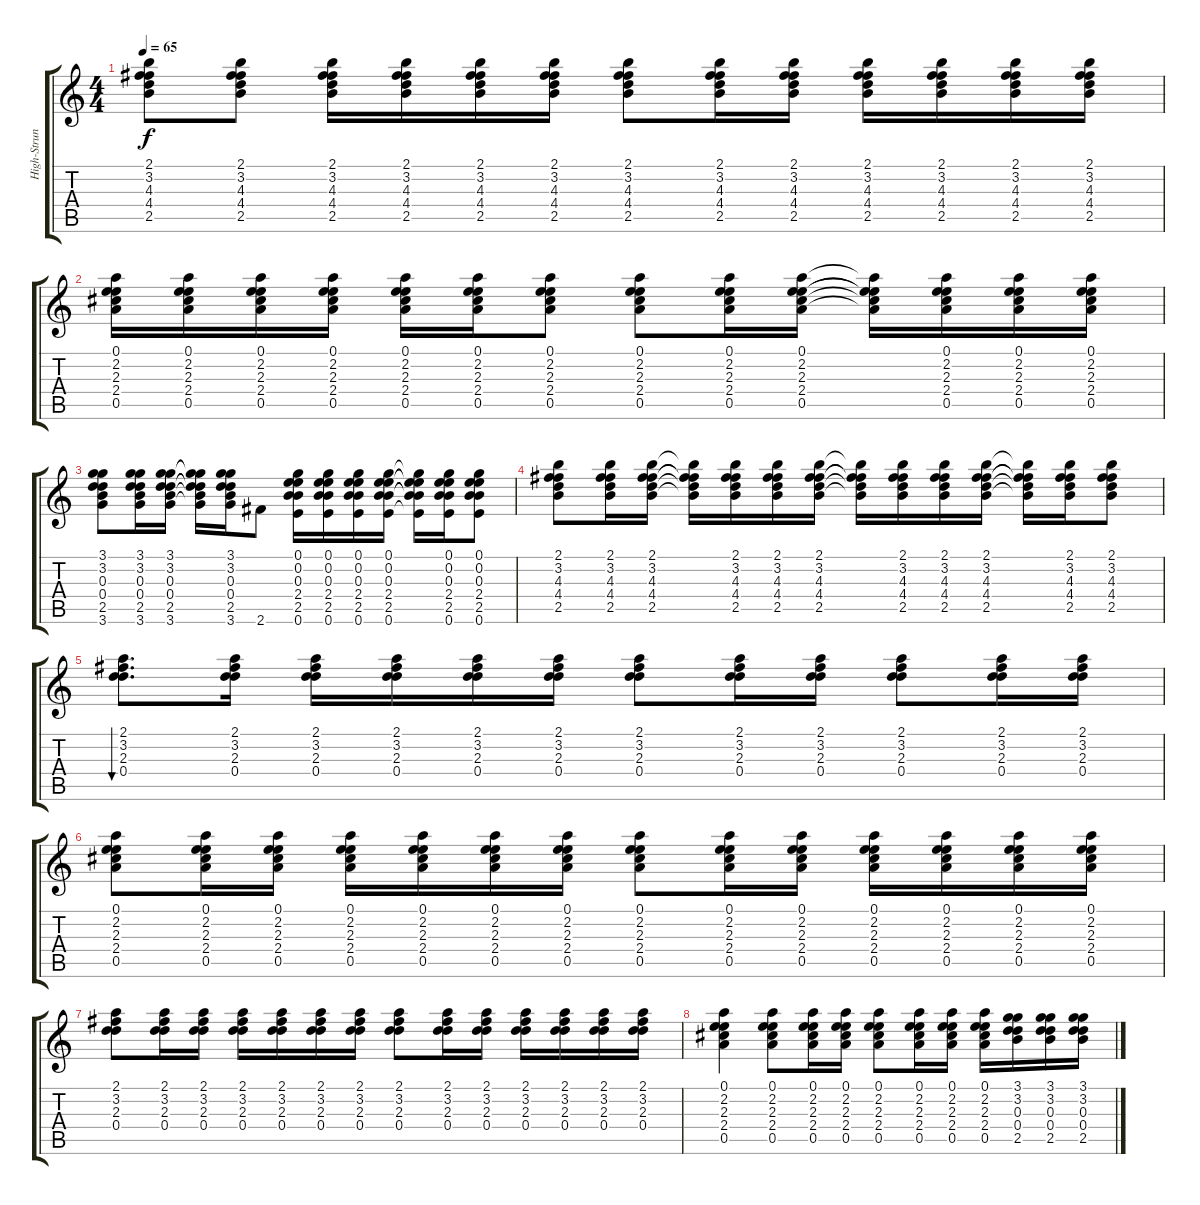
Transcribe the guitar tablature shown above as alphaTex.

\track ("High-Strung Acoustic" "High-Strun") {instrument acousticguitarsteel}
\staff {score tabs}
\tuning (E4 B3 G4 D4 A3 E3) {hide}
\ts (4 4)
\tempo 65
\clef g2
\ks c
(2.1 3.2 4.3 4.4 2.5).8{dy f} (2.1 3.2 4.3 4.4 2.5).8 (2.1 3.2 4.3 4.4 2.5).16 (2.1 3.2 4.3 4.4 2.5).16 (2.1 3.2 4.3 4.4 2.5).16 (2.1 3.2 4.3 4.4 2.5).16 (2.1 3.2 4.3 4.4 2.5).8 (2.1 3.2 4.3 4.4 2.5).16 (2.1 3.2 4.3 4.4 2.5).16 (2.1 3.2 4.3 4.4 2.5).16 (2.1 3.2 4.3 4.4 2.5).16 (2.1 3.2 4.3 4.4 2.5).16 (2.1 3.2 4.3 4.4 2.5).16 |
(0.1 2.2 2.3 2.4 0.5).16 (0.1 2.2 2.3 2.4 0.5).16 (0.1 2.2 2.3 2.4 0.5).16 (0.1 2.2 2.3 2.4 0.5).16 (0.1 2.2 2.3 2.4 0.5).16 (0.1 2.2 2.3 2.4 0.5).16 (0.1 2.2 2.3 2.4 0.5).8 (0.1 2.2 2.3 2.4 0.5).8 (0.1 2.2 2.3 2.4 0.5).16 (0.1 2.2 2.3 2.4 0.5).16 (0.1{t} 2.2{t} 2.3{t} 2.4{t} 0.5{t}).16 (0.1 2.2 2.3 2.4 0.5).16 (0.1 2.2 2.3 2.4 0.5).16 (0.1 2.2 2.3 2.4 0.5).16 |
(3.1 3.2 0.3 0.4 2.5 3.6).8 (3.1 3.2 0.3 0.4 2.5 3.6).16 (3.1 3.2 0.3 0.4 2.5 3.6).16 (3.1{t} 3.2{t} 0.3{t} 0.4{t} 2.5{t} 3.6{t}).16 (3.1 3.2 0.3 0.4 2.5 3.6).16 2.6.8 (0.1 0.2 0.3 2.4 2.5 0.6).16 (0.1 0.2 0.3 2.4 2.5 0.6).16 (0.1 0.2 0.3 2.4 2.5 0.6).16 (0.1 0.2 0.3 2.4 2.5 0.6).16 (0.1{t} 0.2{t} 0.3{t} 2.4{t} 2.5{t} 0.6{t}).16 (0.1 0.2 0.3 2.4 2.5 0.6).16 (0.1 0.2 0.3 2.4 2.5 0.6).8 |
(2.1 3.2 4.3 4.4 2.5).8 (2.1 3.2 4.3 4.4 2.5).16 (2.1 3.2 4.3 4.4 2.5).16 (2.1{t} 3.2{t} 4.3{t} 4.4{t} 2.5{t}).16 (2.1 3.2 4.3 4.4 2.5).16 (2.1 3.2 4.3 4.4 2.5).16 (2.1 3.2 4.3 4.4 2.5).16 (2.1{t} 3.2{t} 4.3{t} 4.4{t} 2.5{t}).16 (2.1 3.2 4.3 4.4 2.5).16 (2.1 3.2 4.3 4.4 2.5).16 (2.1 3.2 4.3 4.4 2.5).16 (2.1{t} 3.2{t} 4.3{t} 4.4{t} 2.5{t}).16 (2.1 3.2 4.3 4.4 2.5).16 (2.1 3.2 4.3 4.4 2.5).8 |
(2.1 3.2 2.3 0.4).8{d bu 60 volume 10} (2.1 3.2 2.3 0.4).16 (2.1 3.2 2.3 0.4).16 (2.1 3.2 2.3 0.4).16 (2.1 3.2 2.3 0.4).16 (2.1 3.2 2.3 0.4).16 (2.1 3.2 2.3 0.4).8 (2.1 3.2 2.3 0.4).16 (2.1 3.2 2.3 0.4).16 (2.1 3.2 2.3 0.4).8 (2.1 3.2 2.3 0.4).16 (2.1 3.2 2.3 0.4).16 |
(0.1 2.2 2.3 2.4 0.5).8 (0.1 2.2 2.3 2.4 0.5).16 (0.1 2.2 2.3 2.4 0.5).16 (0.1 2.2 2.3 2.4 0.5).16 (0.1 2.2 2.3 2.4 0.5).16 (0.1 2.2 2.3 2.4 0.5).16 (0.1 2.2 2.3 2.4 0.5).16 (0.1 2.2 2.3 2.4 0.5).8 (0.1 2.2 2.3 2.4 0.5).16 (0.1 2.2 2.3 2.4 0.5).16 (0.1 2.2 2.3 2.4 0.5).16 (0.1 2.2 2.3 2.4 0.5).16 (0.1 2.2 2.3 2.4 0.5).16 (0.1 2.2 2.3 2.4 0.5).16 |
(2.1 3.2 2.3 0.4).8 (2.1 3.2 2.3 0.4).16 (2.1 3.2 2.3 0.4).16 (2.1 3.2 2.3 0.4).16 (2.1 3.2 2.3 0.4).16 (2.1 3.2 2.3 0.4).16 (2.1 3.2 2.3 0.4).16 (2.1 3.2 2.3 0.4).8 (2.1 3.2 2.3 0.4).16 (2.1 3.2 2.3 0.4).16 (2.1 3.2 2.3 0.4).16 (2.1 3.2 2.3 0.4).16 (2.1 3.2 2.3 0.4).16 (2.1 3.2 2.3 0.4).16 |
(0.1 2.2 2.3 2.4 0.5).4 (0.1 2.2 2.3 2.4 0.5).8 (0.1 2.2 2.3 2.4 0.5).16 (0.1 2.2 2.3 2.4 0.5).16 (0.1 2.2 2.3 2.4 0.5).8 (0.1 2.2 2.3 2.4 0.5).16 (0.1 2.2 2.3 2.4 0.5).16 (0.1 2.2 2.3 2.4 0.5).16 (3.1 3.2 0.3 0.4 2.5).16 (3.1 3.2 0.3 0.4 2.5).16 (3.1 3.2 0.3 0.4 2.5).16
